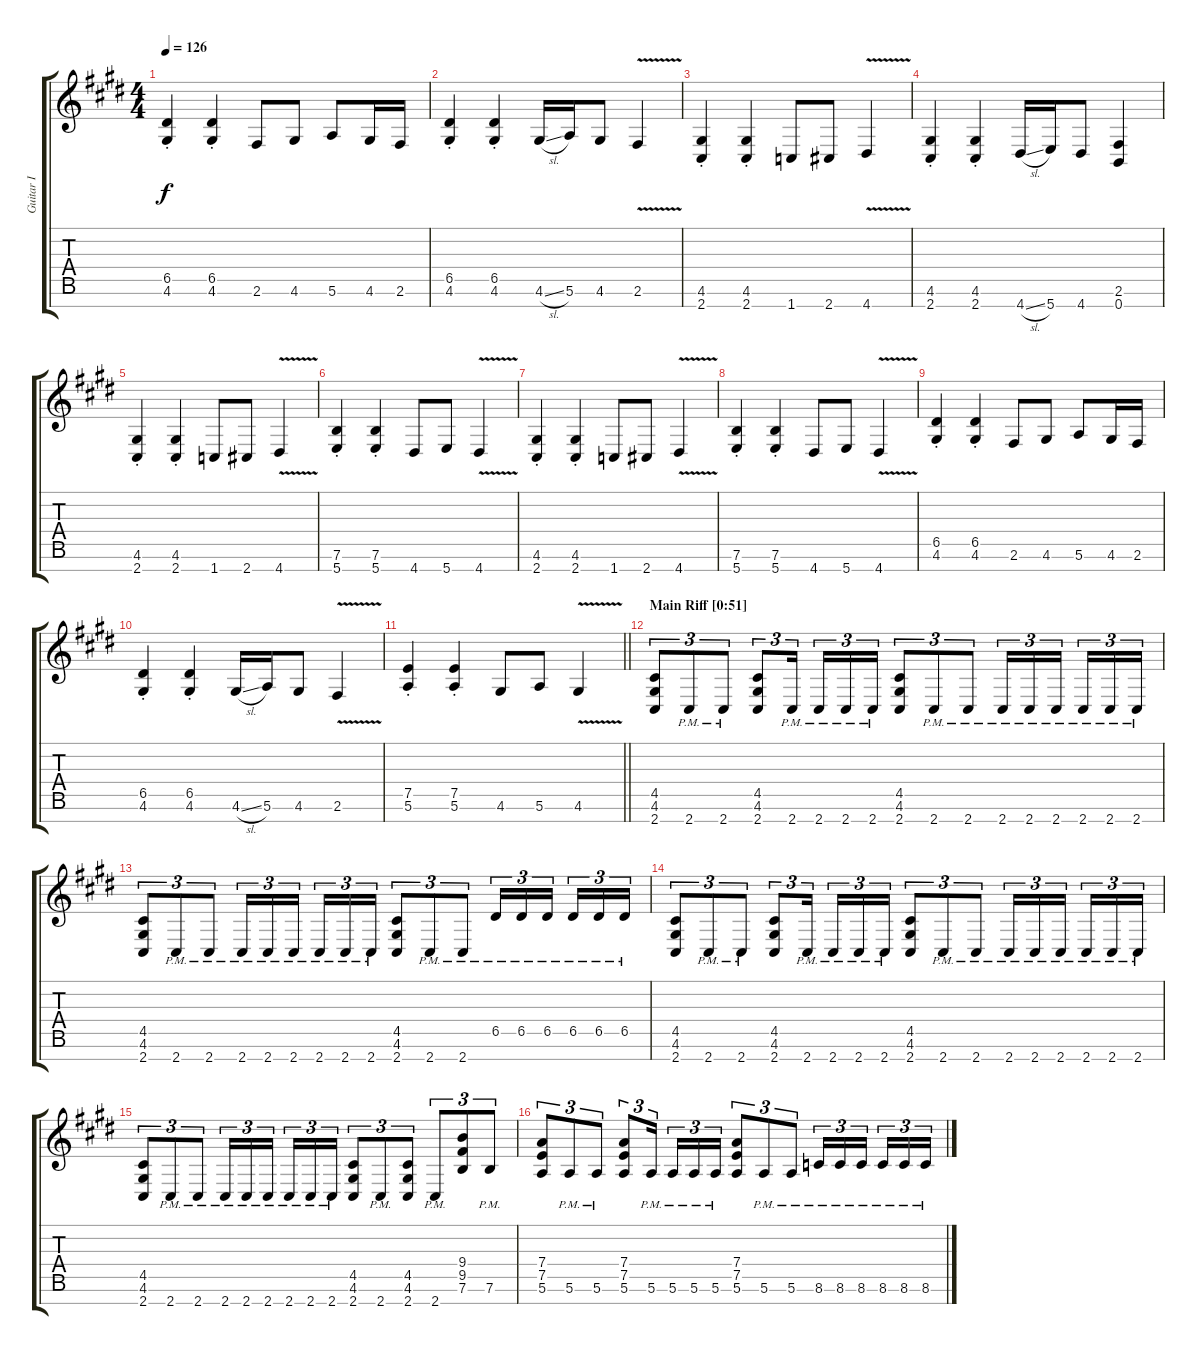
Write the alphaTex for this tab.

\track ("Guitar I" "Guitar I") {instrument distortionguitar}
\staff {score tabs}
\tuning (E4 B3 G3 D3 A2 E2 B1) {hide}
\ts (4 4)
\tempo 126
\clef g2
\ks c#minor
(6.5{st} 4.6{st}).4{dy f} (6.5{st} 4.6{st}).4 2.6.8 4.6.8 5.6.8 4.6.16 2.6.16 |
(6.5{st} 4.6{st}).4 (6.5{st} 4.6{st}).4 4.6{sl}.16 5.6.16 4.6.8 2.6{v}.4 |
(4.6{st} 2.7{st}).4 (4.6{st} 2.7{st}).4 1.7.8 2.7.8 4.7{v}.4 |
(4.6{st} 2.7{st}).4 (4.6{st} 2.7{st}).4 4.7{sl}.16 5.7.16 4.7.8 (2.6 0.7).4 |
(4.6{st} 2.7{st}).4 (4.6{st} 2.7{st}).4 1.7.8 2.7.8 4.7{v}.4 |
(7.6{st} 5.7{st}).4 (7.6{st} 5.7{st}).4 4.7.8 5.7.8 4.7{v}.4 |
(4.6{st} 2.7{st}).4 (4.6{st} 2.7{st}).4 1.7.8 2.7.8 4.7{v}.4 |
(7.6{st} 5.7{st}).4 (7.6{st} 5.7{st}).4 4.7.8 5.7.8 4.7{v}.4 |
(6.5{st} 4.6{st}).4 (6.5{st} 4.6{st}).4 2.6.8 4.6.8 5.6.8 4.6.16 2.6.16 |
(6.5{st} 4.6{st}).4 (6.5{st} 4.6{st}).4 4.6{sl}.16 5.6.16 4.6.8 2.6{v}.4 |
\barLineRight lightlight
(7.5{st} 5.6{st}).4 (7.5{st} 5.6{st}).4 4.6.8 5.6.8 4.6{v}.4 |
\section ("" "Main Riff [0:51]")
(4.5 4.6 2.7).8{tu (3 2)} 2.7{pm}.8{tu (3 2)} 2.7{pm}.8{tu (3 2)} (4.5 4.6 2.7).8{tu (3 2)} 2.7{pm}.16{tu (3 2) beam splitsecondary} 2.7{pm}.16{tu (3 2)} 2.7{pm}.16{tu (3 2)} 2.7{pm}.16{tu (3 2)} (4.5 4.6 2.7).8{tu (3 2)} 2.7{pm}.8{tu (3 2)} 2.7{pm}.8{tu (3 2)} 2.7{pm}.16{tu (3 2)} 2.7{pm}.16{tu (3 2)} 2.7{pm}.16{tu (3 2) beam splitsecondary} 2.7{pm}.16{tu (3 2)} 2.7{pm}.16{tu (3 2)} 2.7{pm}.16{tu (3 2)} |
(4.5 4.6 2.7).8{tu (3 2)} 2.7{pm}.8{tu (3 2)} 2.7{pm}.8{tu (3 2)} 2.7{pm}.16{tu (3 2)} 2.7{pm}.16{tu (3 2)} 2.7{pm}.16{tu (3 2) beam splitsecondary} 2.7{pm}.16{tu (3 2)} 2.7{pm}.16{tu (3 2)} 2.7{pm}.16{tu (3 2)} (4.5 4.6 2.7).8{tu (3 2)} 2.7{pm}.8{tu (3 2)} 2.7{pm}.8{tu (3 2)} 6.5{pm}.16{tu (3 2)} 6.5{pm}.16{tu (3 2)} 6.5{pm}.16{tu (3 2) beam splitsecondary} 6.5{pm}.16{tu (3 2)} 6.5{pm}.16{tu (3 2)} 6.5{pm}.16{tu (3 2)} |
(4.5 4.6 2.7).8{tu (3 2)} 2.7{pm}.8{tu (3 2)} 2.7{pm}.8{tu (3 2)} (4.5 4.6 2.7).8{tu (3 2)} 2.7{pm}.16{tu (3 2) beam splitsecondary} 2.7{pm}.16{tu (3 2)} 2.7{pm}.16{tu (3 2)} 2.7{pm}.16{tu (3 2)} (4.5 4.6 2.7).8{tu (3 2)} 2.7{pm}.8{tu (3 2)} 2.7{pm}.8{tu (3 2)} 2.7{pm}.16{tu (3 2)} 2.7{pm}.16{tu (3 2)} 2.7{pm}.16{tu (3 2) beam splitsecondary} 2.7{pm}.16{tu (3 2)} 2.7{pm}.16{tu (3 2)} 2.7{pm}.16{tu (3 2)} |
(4.5 4.6 2.7).8{tu (3 2)} 2.7{pm}.8{tu (3 2)} 2.7{pm}.8{tu (3 2)} 2.7{pm}.16{tu (3 2)} 2.7{pm}.16{tu (3 2)} 2.7{pm}.16{tu (3 2) beam splitsecondary} 2.7{pm}.16{tu (3 2)} 2.7{pm}.16{tu (3 2)} 2.7{pm}.16{tu (3 2)} (4.5 4.6 2.7).8{tu (3 2)} 2.7{pm}.8{tu (3 2)} (4.5 4.6 2.7).8{tu (3 2)} 2.7{pm}.8{tu (3 2)} (9.4 9.5 7.6).8{tu (3 2)} 7.6{pm}.8{tu (3 2)} |
(7.4 7.5 5.6).8{tu (3 2)} 5.6{pm}.8{tu (3 2)} 5.6{pm}.8{tu (3 2)} (7.4 7.5 5.6).8{tu (3 2)} 5.6{pm}.16{tu (3 2) beam splitsecondary} 5.6{pm}.16{tu (3 2)} 5.6{pm}.16{tu (3 2)} 5.6{pm}.16{tu (3 2)} (7.4 7.5 5.6).8{tu (3 2)} 5.6{pm}.8{tu (3 2)} 5.6{pm}.8{tu (3 2)} 8.6{pm}.16{tu (3 2)} 8.6{pm}.16{tu (3 2)} 8.6{pm}.16{tu (3 2) beam splitsecondary} 8.6{pm}.16{tu (3 2)} 8.6{pm}.16{tu (3 2)} 8.6{pm}.16{tu (3 2)}
